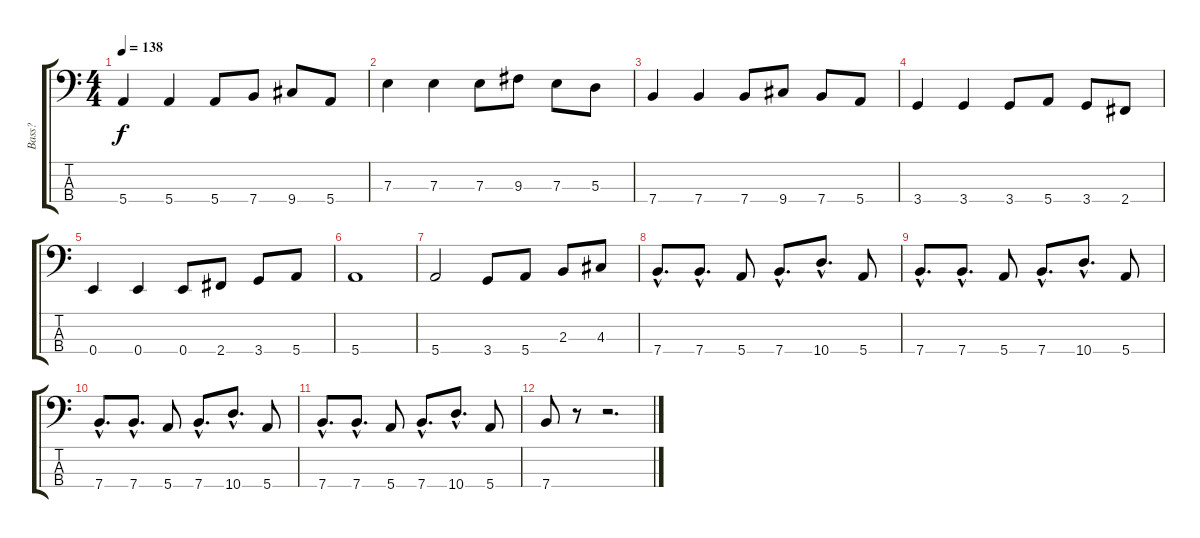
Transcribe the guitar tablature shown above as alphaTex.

\track ("Bass?" "Bass?") {instrument electricbassfinger}
\staff {score tabs}
\tuning (G2 D2 A1 E1) {hide}
\ts (4 4)
\tempo 138
\clef f4
\ks c
5.4.4{dy f} 5.4.4 5.4.8 7.4.8 9.4.8 5.4.8 |
7.3.4 7.3.4 7.3.8 9.3.8 7.3.8 5.3.8 |
7.4.4 7.4.4 7.4.8 9.4.8 7.4.8 5.4.8 |
3.4.4 3.4.4 3.4.8 5.4.8 3.4.8 2.4.8 |
0.4.4 0.4.4 0.4.8 2.4.8 3.4.8 5.4.8 |
5.4.1 |
5.4.2 3.4.8 5.4.8 2.3.8 4.3.8 |
7.4{hac}.8{d} 7.4{hac}.8{d} 5.4.8 7.4{hac}.8{d} 10.4{hac}.8{d} 5.4.8 |
7.4{hac}.8{d} 7.4{hac}.8{d} 5.4.8 7.4{hac}.8{d} 10.4{hac}.8{d} 5.4.8 |
7.4{hac}.8{d} 7.4{hac}.8{d} 5.4.8 7.4{hac}.8{d} 10.4{hac}.8{d} 5.4.8 |
7.4{hac}.8{d} 7.4{hac}.8{d} 5.4.8 7.4{hac}.8{d} 10.4{hac}.8{d} 5.4.8 |
7.4.8 r.8 r.2{d}
